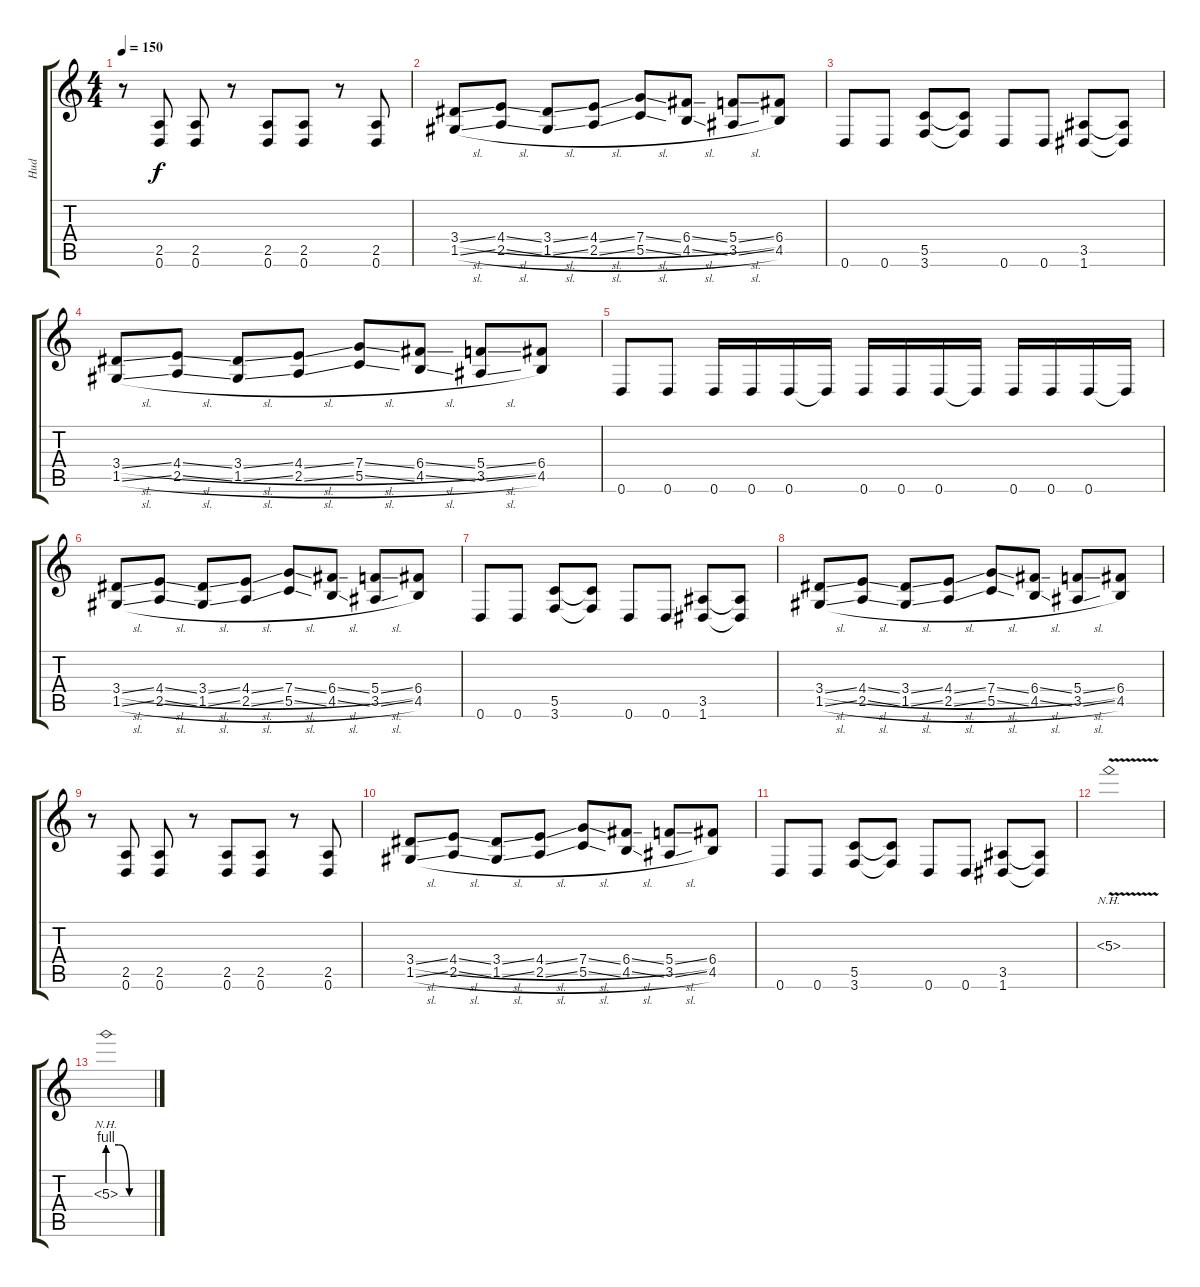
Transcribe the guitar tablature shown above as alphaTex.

\track ("Hud" "Hud") {instrument overdrivenguitar}
\staff {score tabs}
\tuning (D4 A3 F3 C3 G2 D2) {hide}
\ts (4 4)
\tempo 150
\clef g2
\ks c
r.8{dy f} (2.5 0.6).8 (2.5 0.6).8 r.8 (2.5 0.6).8 (2.5 0.6).8 r.8 (2.5 0.6).8 |
(3.4{sl} 1.5{sl}).8 (4.4{sl} 2.5{sl}).8 (3.4{sl} 1.5{sl}).8 (4.4{sl} 2.5{sl}).8 (7.4{sl} 5.5{sl}).8 (6.4{sl} 4.5{sl}).8 (5.4{sl} 3.5{sl}).8 (6.4 4.5).8 |
0.6.8 0.6.8 (5.5 3.6).8 (5.5{t} 3.6{t}).8 0.6.8 0.6.8 (3.5 1.6).8 (3.5{t} 1.6{t}).8 |
(3.4{sl} 1.5{sl}).8 (4.4{sl} 2.5{sl}).8 (3.4{sl} 1.5{sl}).8 (4.4{sl} 2.5{sl}).8 (7.4{sl} 5.5{sl}).8 (6.4{sl} 4.5{sl}).8 (5.4{sl} 3.5{sl}).8 (6.4 4.5).8 |
0.6.8 0.6.8 0.6.16 0.6.16 0.6.16 0.6{t}.16 0.6.16 0.6.16 0.6.16 0.6{t}.16 0.6.16 0.6.16 0.6.16 0.6{t}.16 |
(3.4{sl} 1.5{sl}).8 (4.4{sl} 2.5{sl}).8 (3.4{sl} 1.5{sl}).8 (4.4{sl} 2.5{sl}).8 (7.4{sl} 5.5{sl}).8 (6.4{sl} 4.5{sl}).8 (5.4{sl} 3.5{sl}).8 (6.4 4.5).8 |
0.6.8 0.6.8 (5.5 3.6).8 (5.5{t} 3.6{t}).8 0.6.8 0.6.8 (3.5 1.6).8 (3.5{t} 1.6{t}).8 |
(3.4{sl} 1.5{sl}).8 (4.4{sl} 2.5{sl}).8 (3.4{sl} 1.5{sl}).8 (4.4{sl} 2.5{sl}).8 (7.4{sl} 5.5{sl}).8 (6.4{sl} 4.5{sl}).8 (5.4{sl} 3.5{sl}).8 (6.4 4.5).8 |
r.8 (2.5 0.6).8 (2.5 0.6).8 r.8 (2.5 0.6).8 (2.5 0.6).8 r.8 (2.5 0.6).8 |
(3.4{sl} 1.5{sl}).8 (4.4{sl} 2.5{sl}).8 (3.4{sl} 1.5{sl}).8 (4.4{sl} 2.5{sl}).8 (7.4{sl} 5.5{sl}).8 (6.4{sl} 4.5{sl}).8 (5.4{sl} 3.5{sl}).8 (6.4 4.5).8 |
0.6.8 0.6.8 (5.5 3.6).8 (5.5{t} 3.6{t}).8 0.6.8 0.6.8 (3.5 1.6).8 (3.5{t} 1.6{t}).8 |
5.3{nh v}.1 |
5.3{be (custom 0 4 15 4 30 0 60 0) nh}.1
